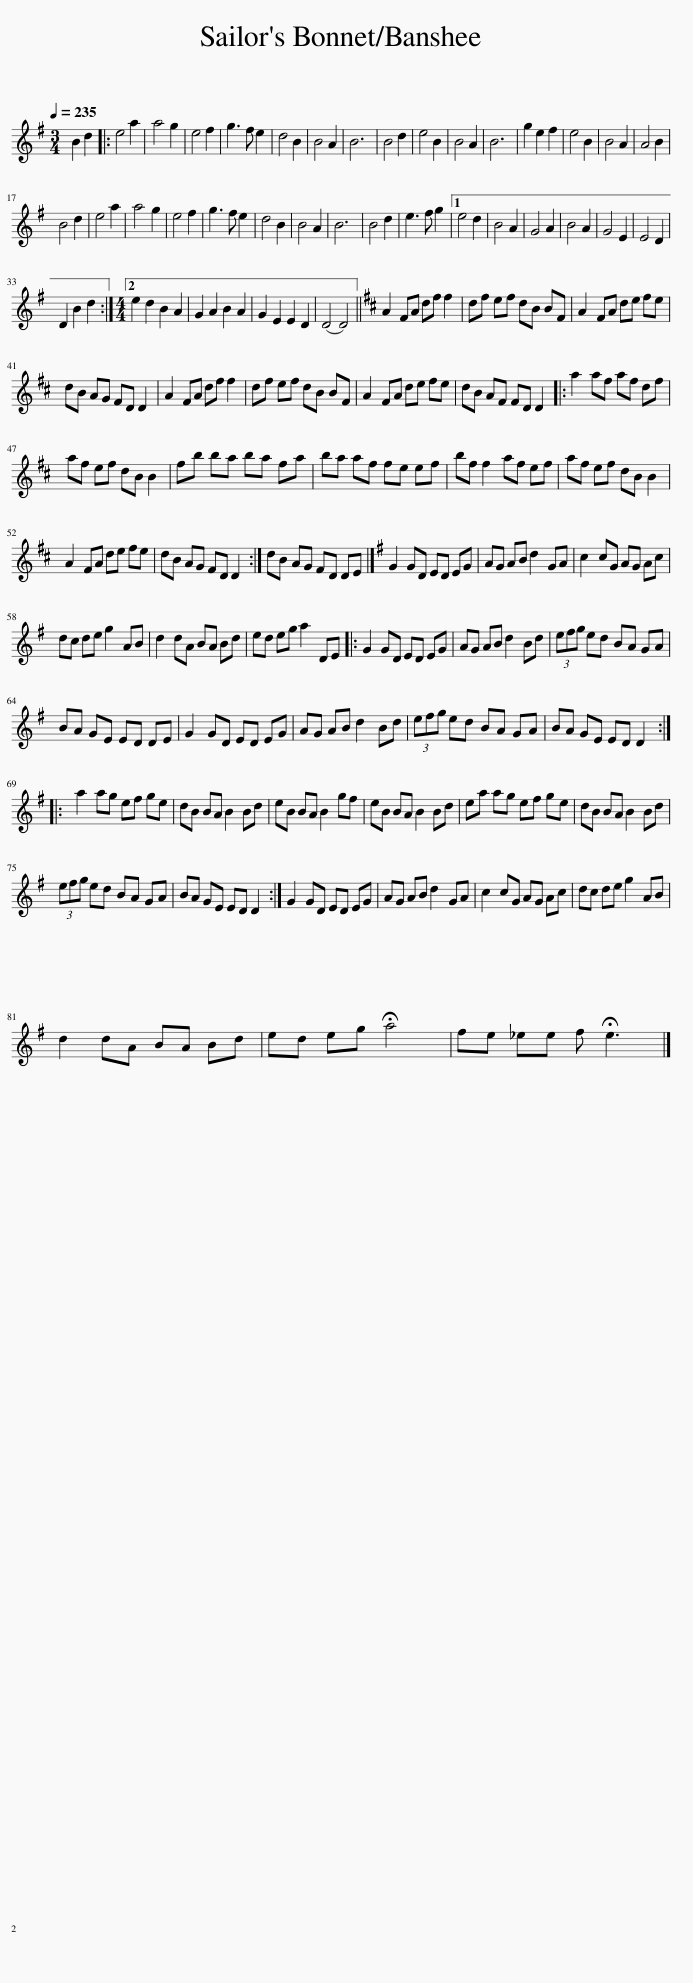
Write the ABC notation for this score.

X:1
L:1/8
Q:1/4=235
M:3/4
I:linebreak $
K:G
V:1 treble
V:1
 B2 d2 |: e4 a2 | a4 g2 | e4 f2 | g3 f e2 | %5
 d4 B2 | B4 A2 | B6 | B4 d2 | e4 B2 | %10
 B4 A2 | B6 | g2 e2 f2 | e4 B2 | B4 A2 | %15
 A4 B2 |$ B4 d2 | e4 a2 | a4 g2 | e4 f2 | %20
 g3 f e2 | d4 B2 | B4 A2 | B6 | B4 d2 | %25
 e3 f g2 |1 e4 d2 | B4 A2 | G4 A2 | B4 A2 | %30
 G4 E2 | E4 D2 |$ D2 B2 d2 :|2[M:4/4] e2 d2 B2 A2 | G2 A2 B2 A2 | %35
 G2 E2 E2 D2 | (D4 D4) ||[K:D] A2 FA df f2 | df ef dB BF | A2 FA de fe |$ %40
 dB AG FD D2 | A2 FA df f2 | df ef dB BF | A2 FA de fe | dB AF FD D2 |: %45
 a2 af af df |$ af ef dB B2 | fb ba ba fa | ba af fe ef | bf f2 af ef | %50
 af ef dB B2 |$ A2 FA de fe | dB AG FD D2 :| dB AG FD DE |][K:G] G2 GD ED EG | %55
 AG AB d2 GA | c2 cG AG Ac |$ dc de g2 AB | d2 dA BA Bd | ed eg a2 DE |: %60
 G2 GD ED EG | AG AB d2 Bd | (3efg ed BA GA |$ BA GE ED DE | G2 GD ED EG | %65
 AG AB d2 Bd | (3efg ed BA GA | BA GE ED D2 ::$ a2 ag ef ge | dB BA B2 Bd | %70
 eB BA B2 gf | eB BA B2 Bd | ea ag ef ge | dB BA B2 Bd |$ (3efg ed BA GA | %75
 BA GE ED D2 :| G2 GD ED EG | AG AB d2 GA | c2 cG AG Ac | dc de g2 AB |$ %80
 d2 dA BA Bd | ed eg !fermata!a4 | fe _ee f !fermata!e3 |] %83
